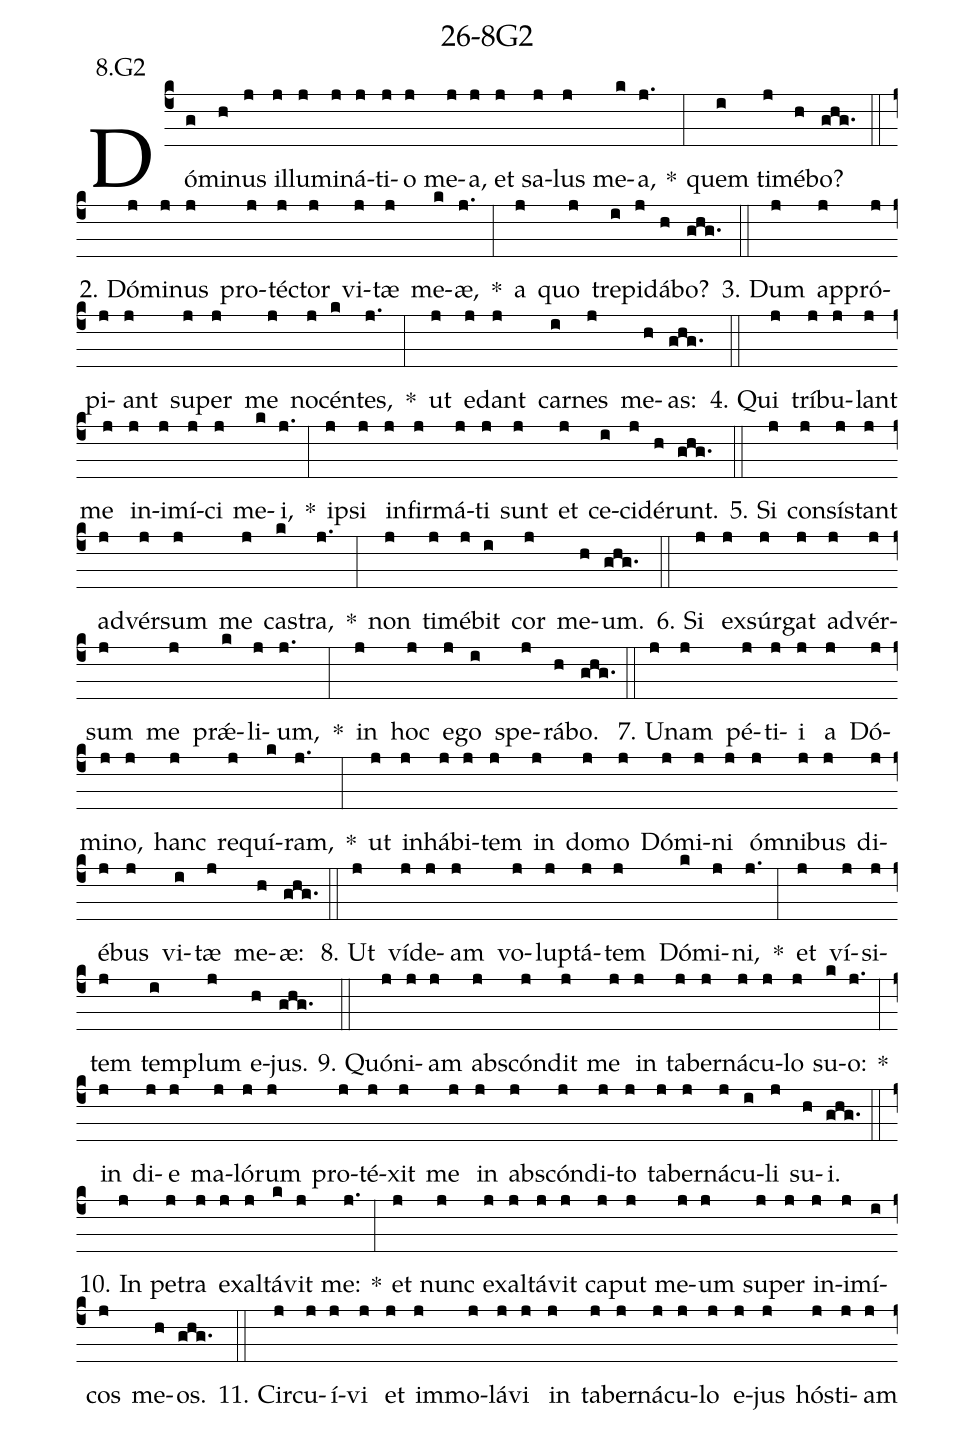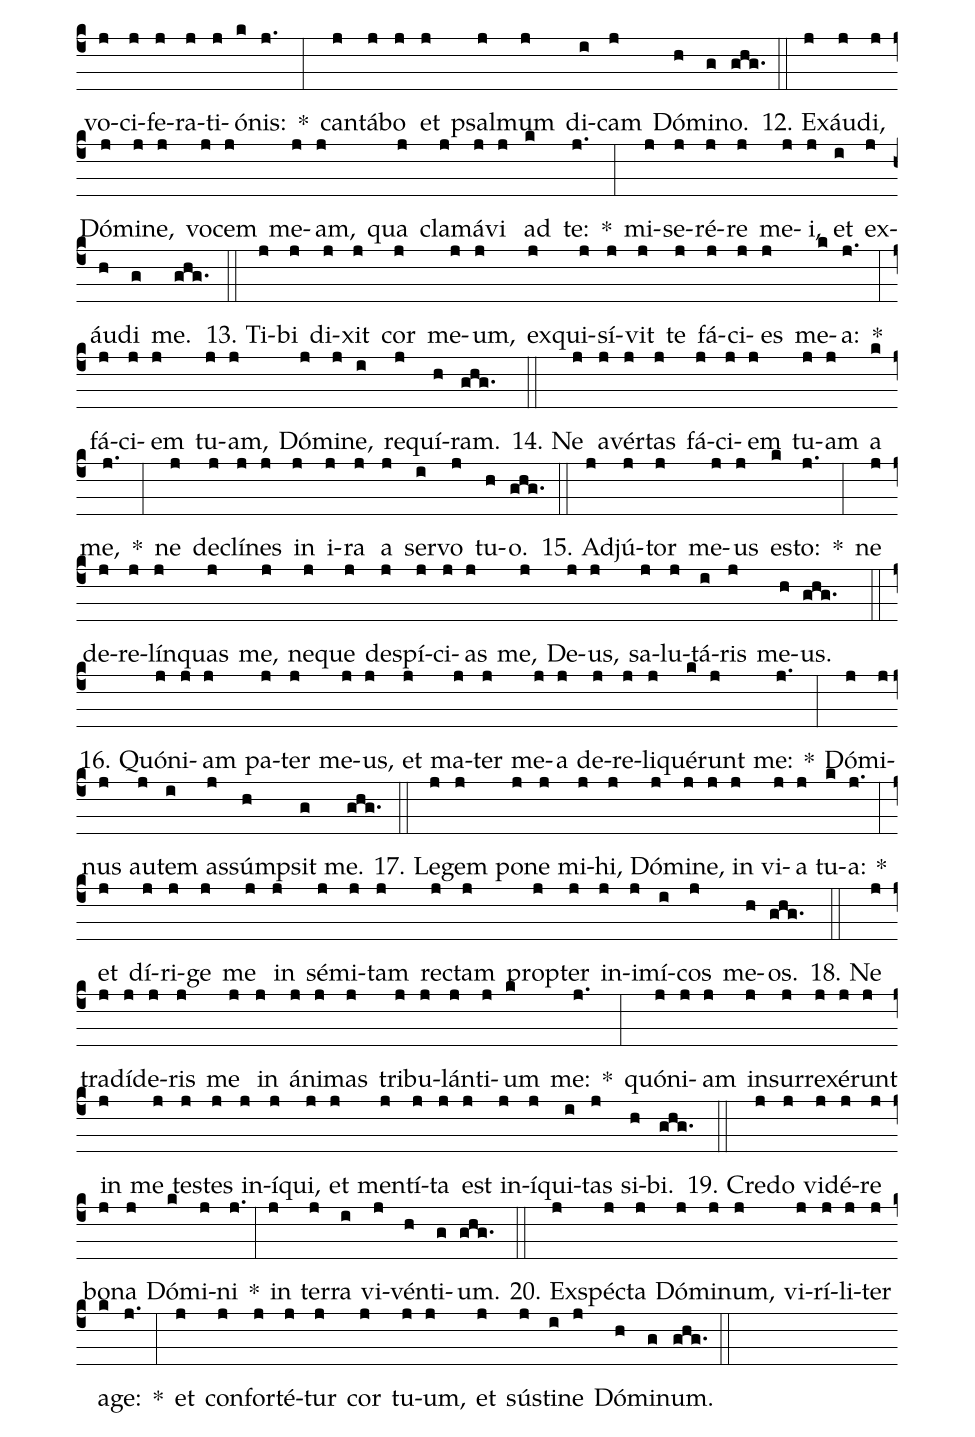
name: 26-8G2;
annotation: 8.G2;
%%
(c4)Dó(g)mi(h)nus(j) il(j)lu(j)mi(j)ná(j)ti(j)o(j) me(j)a,(j) et(j) sa(j)lus(j) me(k)a,(j.) *(:) quem(i) ti(j)mé(h)bo?(ghg.) (::)
2. Dó(j)mi(j)nus(j) pro(j)téc(j)tor(j) vi(j)tæ(j) me(k)æ,(j.) *(:) a(j) quo(j) tre(i)pi(j)dá(h)bo?(ghg.) (::)
3. Dum(j) ap(j)pró(j)pi(j)ant(j) su(j)per(j) me(j) no(j)cén(k)tes,(j.) *(:) ut(j) e(j)dant(j) car(i)nes(j) me(h)as:(ghg.) (::)
4. Qui(j) trí(j)bu(j)lant(j) me(j) in(j)i(j)mí(j)ci(j) me(k)i,(j.) *(:) ip(j)si(j) in(j)fir(j)má(j)ti(j) sunt(j) et(j) ce(i)ci(j)dé(h)runt.(ghg.) (::)
5. Si(j) con(j)sís(j)tant(j) ad(j)vér(j)sum(j) me(j) cas(k)tra,(j.) *(:) non(j) ti(j)mé(j)bit(i) cor(j) me(h)um.(ghg.) (::)
6. Si(j) ex(j)súr(j)gat(j) ad(j)vér(j)sum(j) me(j) prǽ(k)li(j)um,(j.) *(:) in(j) hoc(j) e(j)go(i) spe(j)rá(h)bo.(ghg.) (::)
7. U(j)nam(j) pé(j)ti(j)i(j) a(j) Dó(j)mi(j)no,(j) hanc(j) re(j)quí(k)ram,(j.) *(:) ut(j) in(j)há(j)bi(j)tem(j) in(j) do(j)mo(j) Dó(j)mi(j)ni(j) óm(j)ni(j)bus(j) di(j)é(j)bus(j) vi(i)tæ(j) me(h)æ:(ghg.) (::)
8. Ut(j) ví(j)de(j)am(j) vo(j)lup(j)tá(j)tem(j) Dó(k)mi(j)ni,(j.) *(:) et(j) ví(j)si(j)tem(j) tem(i)plum(j) e(h)jus.(ghg.) (::)
9. Quón(j)i(j)am(j) abs(j)cón(j)dit(j) me(j) in(j) ta(j)ber(j)ná(j)cu(j)lo(j) su(k)o:(j.) *(:) in(j) di(j)e(j) ma(j)ló(j)rum(j) pro(j)té(j)xit(j) me(j) in(j) abs(j)cón(j)di(j)to(j) ta(j)ber(j)ná(j)cu(i)li(j) su(h)i.(ghg.) (::)
10. In(j) pe(j)tra(j) ex(j)al(j)tá(k)vit(j) me:(j.) *(:) et(j) nunc(j) ex(j)al(j)tá(j)vit(j) ca(j)put(j) me(j)um(j) su(j)per(j) in(j)i(j)mí(i)cos(j) me(h)os.(ghg.) (::)
11. Cir(j)cu(j)í(j)vi(j) et(j) im(j)mo(j)lá(j)vi(j) in(j) ta(j)ber(j)ná(j)cu(j)lo(j) e(j)jus(j) hós(j)ti(j)am(j) vo(j)ci(j)fe(j)ra(j)ti(j)ó(k)nis:(j.) *(:) can(j)tá(j)bo(j) et(j) psal(j)mum(j) di(i)cam(j) Dó(h)mi(g)no.(ghg.) (::)
12. Ex(j)áu(j)di,(j) Dó(j)mi(j)ne,(j) vo(j)cem(j) me(j)am,(j) qua(j) cla(j)má(j)vi(j) ad(k) te:(j.) *(:) mi(j)se(j)ré(j)re(j) me(j)i,(j) et(i) ex(j)áu(h)di(g) me.(ghg.) (::)
13. Ti(j)bi(j) di(j)xit(j) cor(j) me(j)um,(j) ex(j)qui(j)sí(j)vit(j) te(j) fá(j)ci(j)es(j) me(k)a:(j.) *(:) fá(j)ci(j)em(j) tu(j)am,(j) Dó(j)mi(j)ne,(i) re(j)quí(h)ram.(ghg.) (::)
14. Ne(j) a(j)vér(j)tas(j) fá(j)ci(j)em(j) tu(j)am(j) a(k) me,(j.) *(:) ne(j) de(j)clí(j)nes(j) in(j) i(j)ra(j) a(j) ser(i)vo(j) tu(h)o.(ghg.) (::)
15. Ad(j)jú(j)tor(j) me(j)us(j) es(k)to:(j.) *(:) ne(j) de(j)re(j)lín(j)quas(j) me,(j) ne(j)que(j) de(j)spí(j)ci(j)as(j) me,(j) De(j)us,(j) sa(j)lu(j)tá(i)ris(j) me(h)us.(ghg.) (::)
16. Quón(j)i(j)am(j) pa(j)ter(j) me(j)us,(j) et(j) ma(j)ter(j) me(j)a(j) de(j)re(j)li(j)qué(k)runt(j) me:(j.) *(:) Dó(j)mi(j)nus(j) au(j)tem(i) as(j)súmp(h)sit(g) me.(ghg.) (::)
17. Le(j)gem(j) po(j)ne(j) mi(j)hi,(j) Dó(j)mi(j)ne,(j) in(j) vi(j)a(j) tu(k)a:(j.) *(:) et(j) dí(j)ri(j)ge(j) me(j) in(j) sé(j)mi(j)tam(j) rec(j)tam(j) prop(j)ter(j) in(j)i(j)mí(i)cos(j) me(h)os.(ghg.) (::)
18. Ne(j) tra(j)dí(j)de(j)ris(j) me(j) in(j) á(j)ni(j)mas(j) tri(j)bu(j)lán(j)ti(j)um(k) me:(j.) *(:) quón(j)i(j)am(j) in(j)sur(j)re(j)xé(j)runt(j) in(j) me(j) tes(j)tes(j) in(j)í(j)qui,(j) et(j) men(j)tí(j)ta(j) est(j) in(j)í(j)qui(i)tas(j) si(h)bi.(ghg.) (::)
19. Cre(j)do(j) vi(j)dé(j)re(j) bo(j)na(j) Dó(k)mi(j)ni(j.) *(:) in(j) ter(j)ra(i) vi(j)vén(h)ti(g)um.(ghg.) (::)
20. Ex(j)spéc(j)ta(j) Dó(j)mi(j)num,(j) vi(j)rí(j)li(j)ter(j) a(k)ge:(j.) *(:) et(j) con(j)for(j)té(j)tur(j) cor(j) tu(j)um,(j) et(j) sús(j)ti(i)ne(j) Dó(h)mi(g)num.(ghg.) (::)
